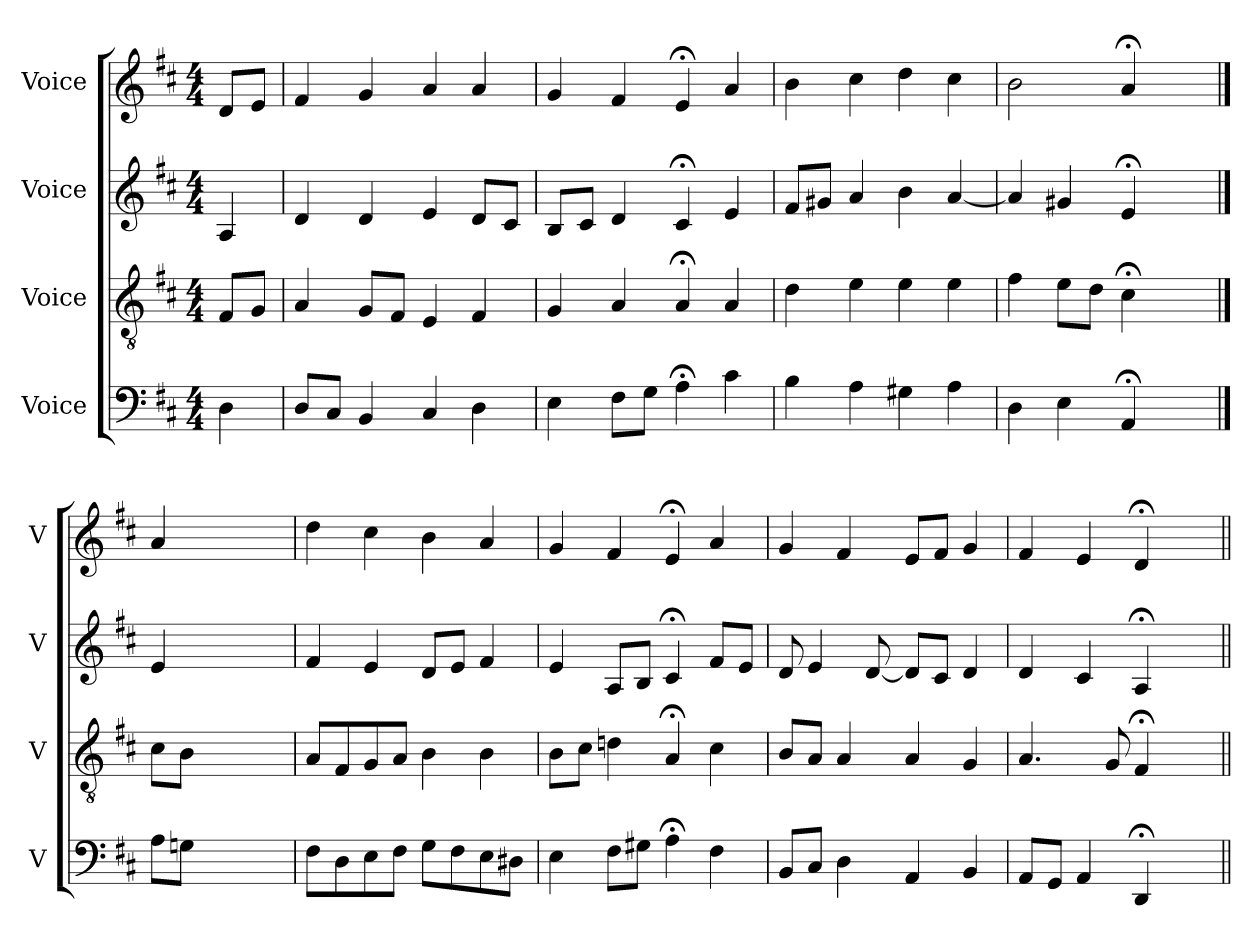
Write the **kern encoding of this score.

**kern	**kern	**kern	**kern
*part4	*part3	*part2	*part1
*staff4	*staff3	*staff2	*staff1
*I"Voice	*I"Voice	*I"Voice	*I"Voice
*I'V	*I'V	*I'V	*I'V
*clefF4	*clefGv2	*clefG2	*clefG2
*k[f#c#]	*k[f#c#]	*k[f#c#]	*k[f#c#]
*M4/4	*M4/4	*M4/4	*M4/4
*MM100	*MM100	*MM100	*MM100
=	=	=	=
4D\	8F#/L	4A/	8d/L
.	8G/J	.	8e/J
=1	=1	=1	=1
8D/L	4A/	4d/	4f#/
8C#/J	.	.	.
4BB/	8G/L	4d/	4g/
.	8F#/J	.	.
4C#/	4E/	4e/	4a/
4D\	4F#/	8d/L	4a/
.	.	8c#/J	.
=2	=2	=2	=2
4E\	4G/	8B/L	4g/
.	.	8c#/J	.
8F#\L	4A/	4d/	4f#/
8G\J	.	.	.
4A;\	4A;/	4c#;/	4e;/
4c#\	4A/	4e/	4a/
=3	=3	=3	=3
4B\	4d\	8f#/L	4b\
.	.	8g#X/J	.
4A\	4e\	4a/	4cc#\
4G#X\	4e\	4b\	4dd\
4A\	4e\	[4a/	4cc#\
=4	=4	=4	=4
4D\	4f#\	4a/]	2b\
4E\	8e\L	4g#X/	.
.	8d\J	.	.
4AA;/	4c#;\	4e;/	4a;/
4ryy	4ryy	4ryy	4ryy
!!LO:LB:g=z
==	==	==	==
8A\L	8c#\L	4e/	4a/
8Gn\J	8B\J	.	.
2.ryy	2.ryy	2.ryy	2.ryy
=5	=5	=5	=5
8F#\L	8A/L	4f#/	4dd\
8D\	8F#/	.	.
8E\	8G/	4e/	4cc#\
8F#\J	8A/J	.	.
8G\L	4B\	8d/L	4b\
8F#\	.	8e/J	.
8E\	4B\	4f#/	4a/
8D#X\J	.	.	.
=6	=6	=6	=6
4E\	8B\L	4e/	4g/
.	8c#\J	.	.
8F#\L	4dn\	8A/L	4f#/
8G#X\J	.	8B/J	.
4A;\	4A;/	4c#;/	4e;/
4F#\	4c#\	8f#/L	4a/
.	.	8e/J	.
=7	=7	=7	=7
8BB/L	8B/L	8d/	4g/
8C#/J	8A/J	4e/	.
4D\	4A/	.	4f#/
.	.	[8d/	.
4AA/	4A/	8d/L]	8e/L
.	.	8c#/J	8f#/J
4BB/	4G/	4d/	4g/
=8	=8	=8	=8
8AA/L	4.A/	4d/	4f#/
8GG/J	.	.	.
4AA/	.	4c#/	4e/
.	8G/	.	.
4DD;/	4F#;/	4A;/	4d;/
4ryy	4ryy	4ryy	4ryy
=||	=||	=||	=||
*-	*-	*-	*-
